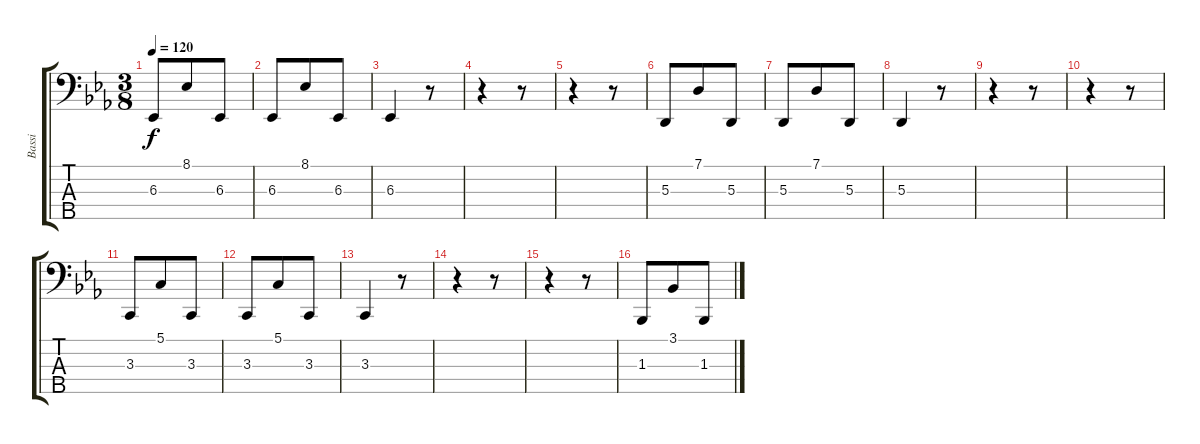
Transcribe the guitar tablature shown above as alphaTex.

\track ("Bassi" "Bassi") {instrument cello}
\staff {score tabs}
\tuning (G2 D2 A1 E1 B0) {hide}
\ts (3 8)
\tempo 120
\clef f4
\ks eb
6.3.8{dy f instrument cello} 8.1.8 6.3.8 |
6.3.8 8.1.8 6.3.8 |
6.3.4 r.8 |
r.4 r.8 |
r.4 r.8 |
5.3.8 7.1.8 5.3.8 |
5.3.8 7.1.8 5.3.8 |
5.3.4 r.8 |
r.4 r.8 |
r.4 r.8 |
3.3.8 5.1.8 3.3.8 |
3.3.8 5.1.8 3.3.8 |
3.3.4 r.8 |
r.4 r.8 |
r.4 r.8 |
1.3.8 3.1.8 1.3.8
